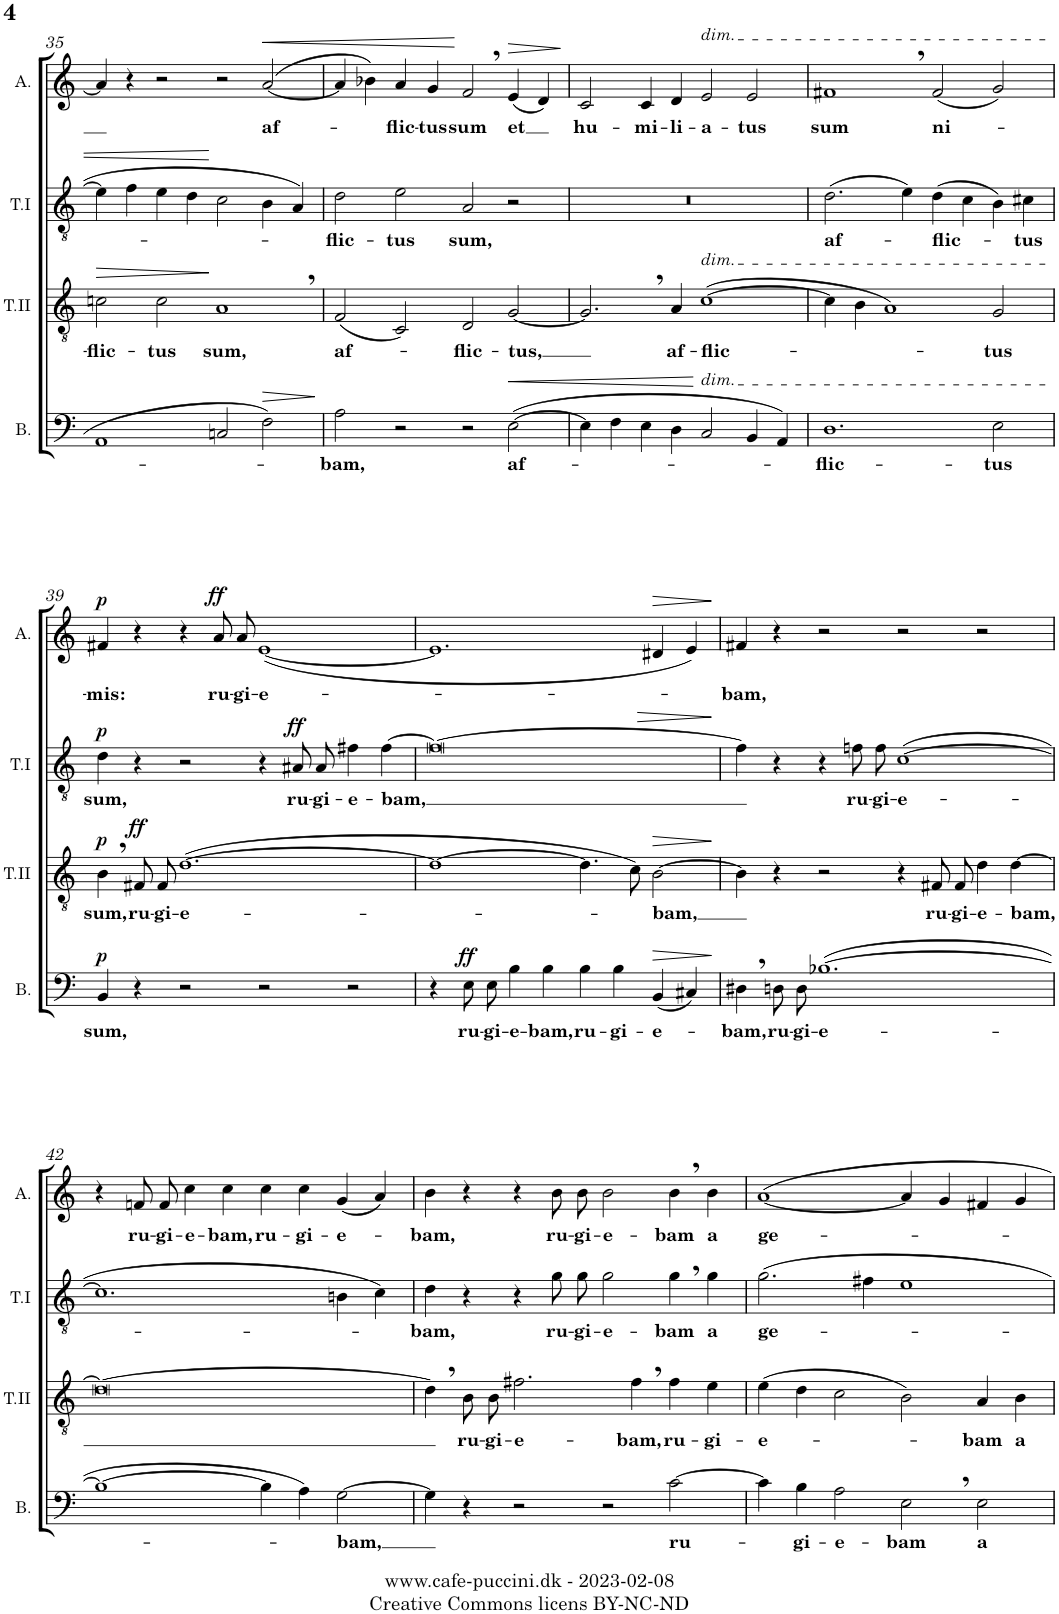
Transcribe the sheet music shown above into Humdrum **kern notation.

**kern	**text	**dynam	**kern	**text	**dynam	**kern	**text	**dynam	**kern	**text	**dynam
*part4	*part4	*part4	*part3	*part3	*part3	*part2	*part2	*part2	*part1	*part1	*part1
*staff4	*staff4	*staff4	*staff3	*staff3	*staff3	*staff2	*staff2	*staff2	*staff1	*staff1	*staff1
*I"Bass	*	*	*I"Tenor II	*	*	*I"Tenor I	*	*	*I"Alto	*	*
*I'B.	*	*	*I'T.II	*	*	*I'T.I	*	*	*I'A.	*	*
!!LO:PB:g=z
*clefF4	*	*	*clefGv2	*	*	*clefGv2	*	*	*clefG2	*	*
*k[]	*	*	*k[]	*	*	*k[]	*	*	*k[]	*	*
*M4/2	*	*	*M4/2	*	*	*M4/2	*	*	*M4/2	*	*
*	*	*	*	*	*	*	*	*	*met(c|)	*	*
=35	=35	=35	=35	=35	=35	=35	=35	=35	=35	=35	=35
!	!	!	!	!LO:LY:b	!LO:HP:b	!	!	!	!	!	!
1AA	.	.	2cn\	-flic-	>	4e\]	.	.	4a/]	.	.
.	.	.	.	.	.	4f\	.	.	4r	.	.
!	!	!	!	!LO:LY:b	!	!	!	!	!	!	!
.	.	.	2c\	-tus	.	4e\	.	.	2r	.	.
.	.	.	.	.	.	4d\	.	.	.	.	.
!	!	!	!	!LO:LY:b	!	!	!	!	!	!	!
2Cn/	.	.	1A,	sum,	]	2c\	.	.	2r	.	.
!	!	!LO:HP:b	!	!	!	!	!	!	!	!LO:LY:b	!LO:HP:b
2F\	.	>	.	.	.	4B\	.	.	(>[2a/	af-	<
.	.	.	.	.	.	4A/	.	.	.	.	.
.	.	]	.	.	.	.	.	.	.	.	.
=36	=36	=36	=36	=36	=36	=36	=36	=36	=36	=36	=36
!	!LO:LY:b	!	!	!LO:LY:b	!	!	!LO:LY:b	!	!	!	!
2A\	-bam,	.	(2F/	af-	.	2d\	-flic-	.	4a/]	.	.
.	.	.	.	.	.	.	.	.	4b-X\)	.	.
!	!	!	!	!	!	!	!LO:LY:b	!	!	!LO:LY:b	!
2r	.	.	2C/)	.	.	2e\	-tus	.	4a/	-flic-	.
!	!	!	!	!	!	!	!	!	!	!LO:LY:b	!
.	.	.	.	.	.	.	.	.	4g/	-tus	.
!	!	!	!	!LO:LY:b	!	!	!LO:LY:b	!	!	!LO:LY:b	!
2r	.	.	2D/	-flic-	.	2A/	sum,	.	2f,/	sum	[
!	!LO:LY:b	!LO:HP:b	!	!LO:LY:b	!	!	!	!	!	!LO:LY:b	!LO:HP:b
([2E\	af-	<	[2G/	-tus,	.	2r	.	.	(4e/	et	>
.	.	.	.	.	.	.	.	.	4d/)	.	.
.	.	.	.	.	.	.	.	.	.	.	]
=37	=37	=37	=37	=37	=37	=37	=37	=37	=37	=37	=37
!	!	!	!	!	!	!	!	!	!	!LO:LY:b	!
4E\]	.	.	2.G,/]	.	.	0r	.	.	2c/	hu-	.
4F\	.	.	.	.	.	.	.	.	.	.	.
!	!	!	!	!	!	!	!	!	!	!LO:LY:b	!
4E\	.	.	.	.	.	.	.	.	4c/	-mi-	.
!	!	!	!	!LO:LY:b	!	!	!	!	!	!LO:LY:b	!
4D\	.	.	4A/	af-	.	.	.	.	4d/	-li-	.
!	!	!	!	!	!	!	!	!	!LO:TX:a:i:t=dim.	!	!
!	!	!	!LO:TX:a:i:t=dim.	!	!	!	!	!	!	!	!
!LO:TX:a:i:t=dim.	!	!	!	!	!	!	!	!	!	!	!
!	!	!	!	!LO:LY:b	!	!	!	!	!	!LO:LY:b	!
2C/	.	[	([1c	-flic-	.	.	.	.	2e/	-a-	.
!	!	!	!	!	!	!	!	!	!	!LO:LY:b	!
4BB/	.	.	.	.	.	.	.	.	2e/	-tus	.
4AA/)	.	.	.	.	.	.	.	.	.	.	.
=38	=38	=38	=38	=38	=38	=38	=38	=38	=38	=38	=38
!	!LO:LY:b	!	!	!	!	!	!LO:LY:b	!	!	!LO:LY:b	!
1.D	-flic-	.	4c\]	.	.	(2.d\	af-	.	1f#X,	sum	.
.	.	.	4B\	.	.	.	.	.	.	.	.
.	.	.	1A)	.	.	.	.	.	.	.	.
.	.	.	.	.	.	4e\)	.	.	.	.	.
!	!	!	!	!	!	!	!LO:LY:b	!	!	!LO:LY:b	!
.	.	.	.	.	.	(4d\	-flic-	.	(2f#/	ni-	.
.	.	.	.	.	.	4c\	.	.	.	.	.
!	!LO:LY:b	!	!	!LO:LY:b	!	!	!	!	!	!	!
2E\	-tus	.	2G/	-tus	.	4B\)	.	.	2g/)	.	.
!	!	!	!	!	!	!	!LO:LY:b	!	!	!	!
.	.	.	.	.	.	4c#X\	-tus	.	.	.	.
!!LO:LB:g=z
=39	=39	=39	=39	=39	=39	=39	=39	=39	=39	=39	=39
!	!LO:LY:b	!LO:DY:a	!	!LO:LY:b	!LO:DY:a	!	!LO:LY:b	!LO:DY:a	!	!LO:LY:b	!LO:DY:a
4BB/	sum,	p	4B,\	sum,	p	4d\	sum,	p	4f#X/	-mis:	p
!	!	!	!	!LO:LY:b	!LO:DY:a	!	!	!	!	!	!
4r	.	.	8F#X/L	ru-	ff	4r	.	.	4r	.	.
!	!	!	!	!LO:LY:b	!	!	!	!	!	!	!
.	.	.	8F#/J	-gi-	.	.	.	.	.	.	.
!	!	!	!	!LO:LY:b	!	!	!	!	!	!	!
2r	.	.	([1.d	-e-	.	2r	.	.	4r	.	.
!	!	!	!	!	!	!	!	!	!	!LO:LY:b	!LO:DY:a
.	.	.	.	.	.	.	.	.	8a/L	ru-	ff
!	!	!	!	!	!	!	!	!	!	!LO:LY:b	!
.	.	.	.	.	.	.	.	.	8a/J	-gi-	.
!	!	!	!	!	!	!	!	!	!	!LO:LY:b	!
2r	.	.	.	.	.	4r	.	.	(<[1e	-e-	.
!	!	!	!	!	!	!	!LO:LY:b	!LO:DY:a	!	!	!
.	.	.	.	.	.	8A#X/L	ru-	ff	.	.	.
!	!	!	!	!	!	!	!LO:LY:b	!	!	!	!
.	.	.	.	.	.	8A#/J	-gi-	.	.	.	.
!	!	!	!	!	!	!	!LO:LY:b	!	!	!	!
2r	.	.	.	.	.	4f#X\	-e-	.	.	.	.
!	!	!	!	!	!	!	!LO:LY:b	!	!	!	!
.	.	.	.	.	.	[4f#\	-bam,	.	.	.	.
=40	=40	=40	=40	=40	=40	=40	=40	=40	=40	=40	=40
!	!	!	!	!	!	!	!	!LO:HP:b	!	!	!
4r	.	.	1d_	.	.	0f#_	.	>	1.e]	.	.
!	!LO:LY:b	!LO:DY:a	!	!	!	!	!	!	!	!	!
8E\L	ru-	ff	.	.	.	.	.	.	.	.	.
!	!LO:LY:b	!	!	!	!	!	!	!	!	!	!
8E\J	-gi-	.	.	.	.	.	.	.	.	.	.
!	!LO:LY:b	!	!	!	!	!	!	!	!	!	!
4B\	-e-	.	.	.	.	.	.	.	.	.	.
!	!LO:LY:b	!	!	!	!	!	!	!	!	!	!
4B\	-bam,	.	.	.	.	.	.	.	.	.	.
!	!LO:LY:b	!	!	!	!	!	!	!	!	!	!
4B\	ru-	.	4.d\]	.	.	.	.	.	.	.	.
!	!LO:LY:b	!	!	!	!	!	!	!	!	!	!
4B\	-gi-	.	.	.	.	.	.	.	.	.	.
.	.	.	8c\)	.	.	.	.	.	.	.	.
!	!LO:LY:b	!LO:HP:b	!	!LO:LY:b	!LO:HP:b	!	!	!	!	!	!LO:HP:b
(4BB/	-e-	>	[2B\	-bam,	>	.	.	.	4d#X/	.	>
4C#X/)	.	.	.	.	.	.	.	.	4e/)	.	.
.	.	]	.	.	]	.	.	]	.	.	]
=41	=41	=41	=41	=41	=41	=41	=41	=41	=41	=41	=41
!	!LO:LY:b	!	!	!	!	!	!	!	!	!LO:LY:b	!
4D#X,\	-bam,	.	4B\]	.	.	4f#\]	.	.	4f#X/	-bam,	.
!	!LO:LY:b	!	!	!	!	!	!	!	!	!	!
8Dn\L	ru-	.	4r	.	.	4r	.	.	4r	.	.
!	!LO:LY:b	!	!	!	!	!	!	!	!	!	!
8D\J	-gi-	.	.	.	.	.	.	.	.	.	.
!	!LO:LY:b	!	!	!	!	!	!	!	!	!	!
([1.B-X	-e-	.	2r	.	.	4r	.	.	2r	.	.
!	!	!	!	!	!	!	!LO:LY:b	!	!	!	!
.	.	.	.	.	.	8fn\L	ru-	.	.	.	.
!	!	!	!	!	!	!	!LO:LY:b	!	!	!	!
.	.	.	.	.	.	8f\J	-gi-	.	.	.	.
!	!	!	!	!	!	!	!LO:LY:b	!	!	!	!
.	.	.	4r	.	.	([1c	-e-	.	2r	.	.
!	!	!	!	!LO:LY:b	!	!	!	!	!	!	!
.	.	.	8F#X/L	ru-	.	.	.	.	.	.	.
!	!	!	!	!LO:LY:b	!	!	!	!	!	!	!
.	.	.	8F#/J	-gi-	.	.	.	.	.	.	.
!	!	!	!	!LO:LY:b	!	!	!	!	!	!	!
.	.	.	4d\	-e-	.	.	.	.	2r	.	.
!	!	!	!	!LO:LY:b	!	!	!	!	!	!	!
.	.	.	[4d\	-bam,	.	.	.	.	.	.	.
!!LO:LB:g=z
=42	=42	=42	=42	=42	=42	=42	=42	=42	=42	=42	=42
1B-_	.	.	0d_	.	.	1.c]	.	.	4r	.	.
!	!	!	!	!	!	!	!	!	!	!LO:LY:b	!
.	.	.	.	.	.	.	.	.	8fn/L	ru-	.
!	!	!	!	!	!	!	!	!	!	!LO:LY:b	!
.	.	.	.	.	.	.	.	.	8f/J	-gi-	.
!	!	!	!	!	!	!	!	!	!	!LO:LY:b	!
.	.	.	.	.	.	.	.	.	4cc\	-e-	.
!	!	!	!	!	!	!	!	!	!	!LO:LY:b	!
.	.	.	.	.	.	.	.	.	4cc\	-bam,	.
!	!	!	!	!	!	!	!	!	!	!LO:LY:b	!
4B-\]	.	.	.	.	.	.	.	.	4cc\	ru-	.
!	!	!	!	!	!	!	!	!	!	!LO:LY:b	!
4A\)	.	.	.	.	.	.	.	.	4cc\	-gi-	.
!	!LO:LY:b	!	!	!	!	!	!	!	!	!LO:LY:b	!
[2G\	-bam,	.	.	.	.	4Bn\	.	.	(4g/	-e-	.
.	.	.	.	.	.	4c\)	.	.	4a/)	.	.
=43	=43	=43	=43	=43	=43	=43	=43	=43	=43	=43	=43
!	!	!	!	!	!	!	!LO:LY:b	!	!	!LO:LY:b	!
4G\]	.	.	4d,\]	.	.	4d\	-bam,	.	4b\	-bam,	.
!	!	!	!	!LO:LY:b	!	!	!	!	!	!	!
4r	.	.	8B\L	ru-	.	4r	.	.	4r	.	.
!	!	!	!	!LO:LY:b	!	!	!	!	!	!	!
.	.	.	8B\J	-gi-	.	.	.	.	.	.	.
!	!	!	!	!LO:LY:b	!	!	!	!	!	!	!
2r	.	.	2.f#X\	-e-	.	4r	.	.	4r	.	.
!	!	!	!	!	!	!	!LO:LY:b	!	!	!LO:LY:b	!
.	.	.	.	.	.	8g\L	ru-	.	8b\L	ru-	.
!	!	!	!	!	!	!	!LO:LY:b	!	!	!LO:LY:b	!
.	.	.	.	.	.	8g\J	-gi-	.	8b\J	-gi-	.
!	!	!	!	!	!	!	!LO:LY:b	!	!	!LO:LY:b	!
2r	.	.	.	.	.	2g\	-e-	.	2b\	-e-	.
!	!	!	!	!LO:LY:b	!	!	!	!	!	!	!
.	.	.	4f#,\	-bam,	.	.	.	.	.	.	.
!	!LO:LY:b	!	!	!LO:LY:b	!	!	!LO:LY:b	!	!	!LO:LY:b	!
[2c\	ru-	.	4f#\	ru-	.	4g,\	-bam	.	4b,\	-bam	.
!	!	!	!	!LO:LY:b	!	!	!LO:LY:b	!	!	!LO:LY:b	!
.	.	.	4e\	-gi-	.	4g\	a	.	4b\	a	.
=44	=44	=44	=44	=44	=44	=44	=44	=44	=44	=44	=44
!	!	!	!	!LO:LY:b	!	!	!LO:LY:b	!	!	!LO:LY:b	!
4c\]	.	.	(4e\	-e-	.	2.g\	ge-	.	[1a	ge-	.
!	!LO:LY:b	!	!	!	!	!	!	!	!	!	!
4B\	-gi-	.	4d\	.	.	.	.	.	.	.	.
!	!LO:LY:b	!	!	!	!	!	!	!	!	!	!
2A\	-e-	.	2c\	.	.	.	.	.	.	.	.
.	.	.	.	.	.	4f#X\	.	.	.	.	.
!	!LO:LY:b	!	!	!	!	!	!	!	!	!	!
2E,\	-bam	.	2B\)	.	.	1e	.	.	4a/]	.	.
.	.	.	.	.	.	.	.	.	4g/	.	.
!	!LO:LY:b	!	!	!LO:LY:b	!	!	!	!	!	!	!
2E\	a	.	4A/	-bam	.	.	.	.	4f#X/	.	.
!	!	!	!	!LO:LY:b	!	!	!	!	!	!	!
.	.	.	4B\	a	.	.	.	.	4g/	.	.
=	=	=	=	=	=	=	=	=	=	=	=
*-	*-	*-	*-	*-	*-	*-	*-	*-	*-	*-	*-
